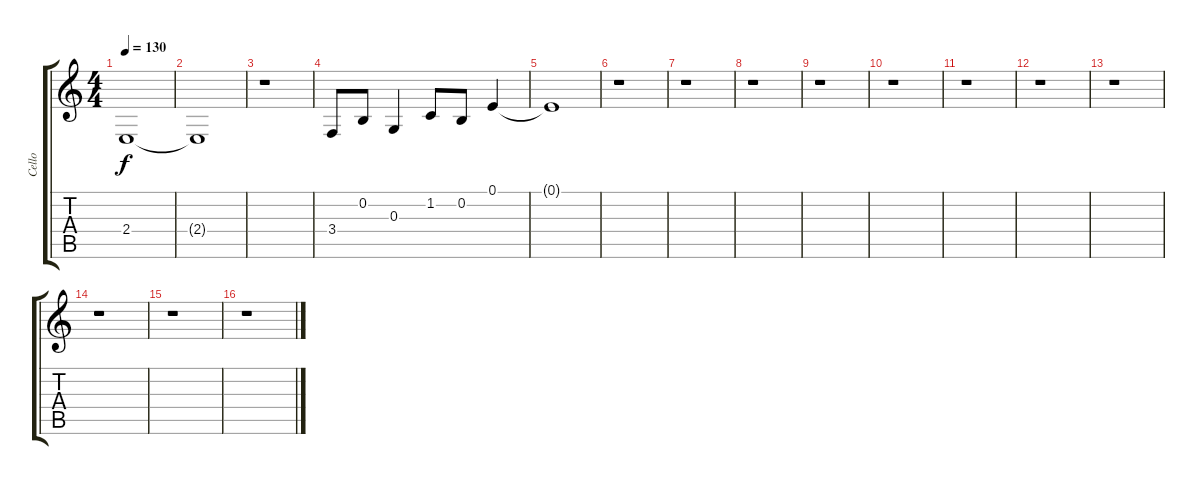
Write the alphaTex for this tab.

\track ("Cello" "Cello") {instrument cello}
\staff {score tabs}
\tuning (E4 B3 G3 D3 A2 E2) {hide}
\ts (4 4)
\tempo 130
\clef g2
\ks c
2.4{t}.1{dy f} |
2.4{t}.1 |
r.1 |
3.4.8 0.2.8 0.3.4 1.2.8 0.2.8 0.1.4 |
0.1{t}.1 |
r.1 |
r.1 |
r.1 |
r.1 |
r.1 |
r.1 |
r.1 |
r.1 |
r.1 |
r.1 |
r.1
